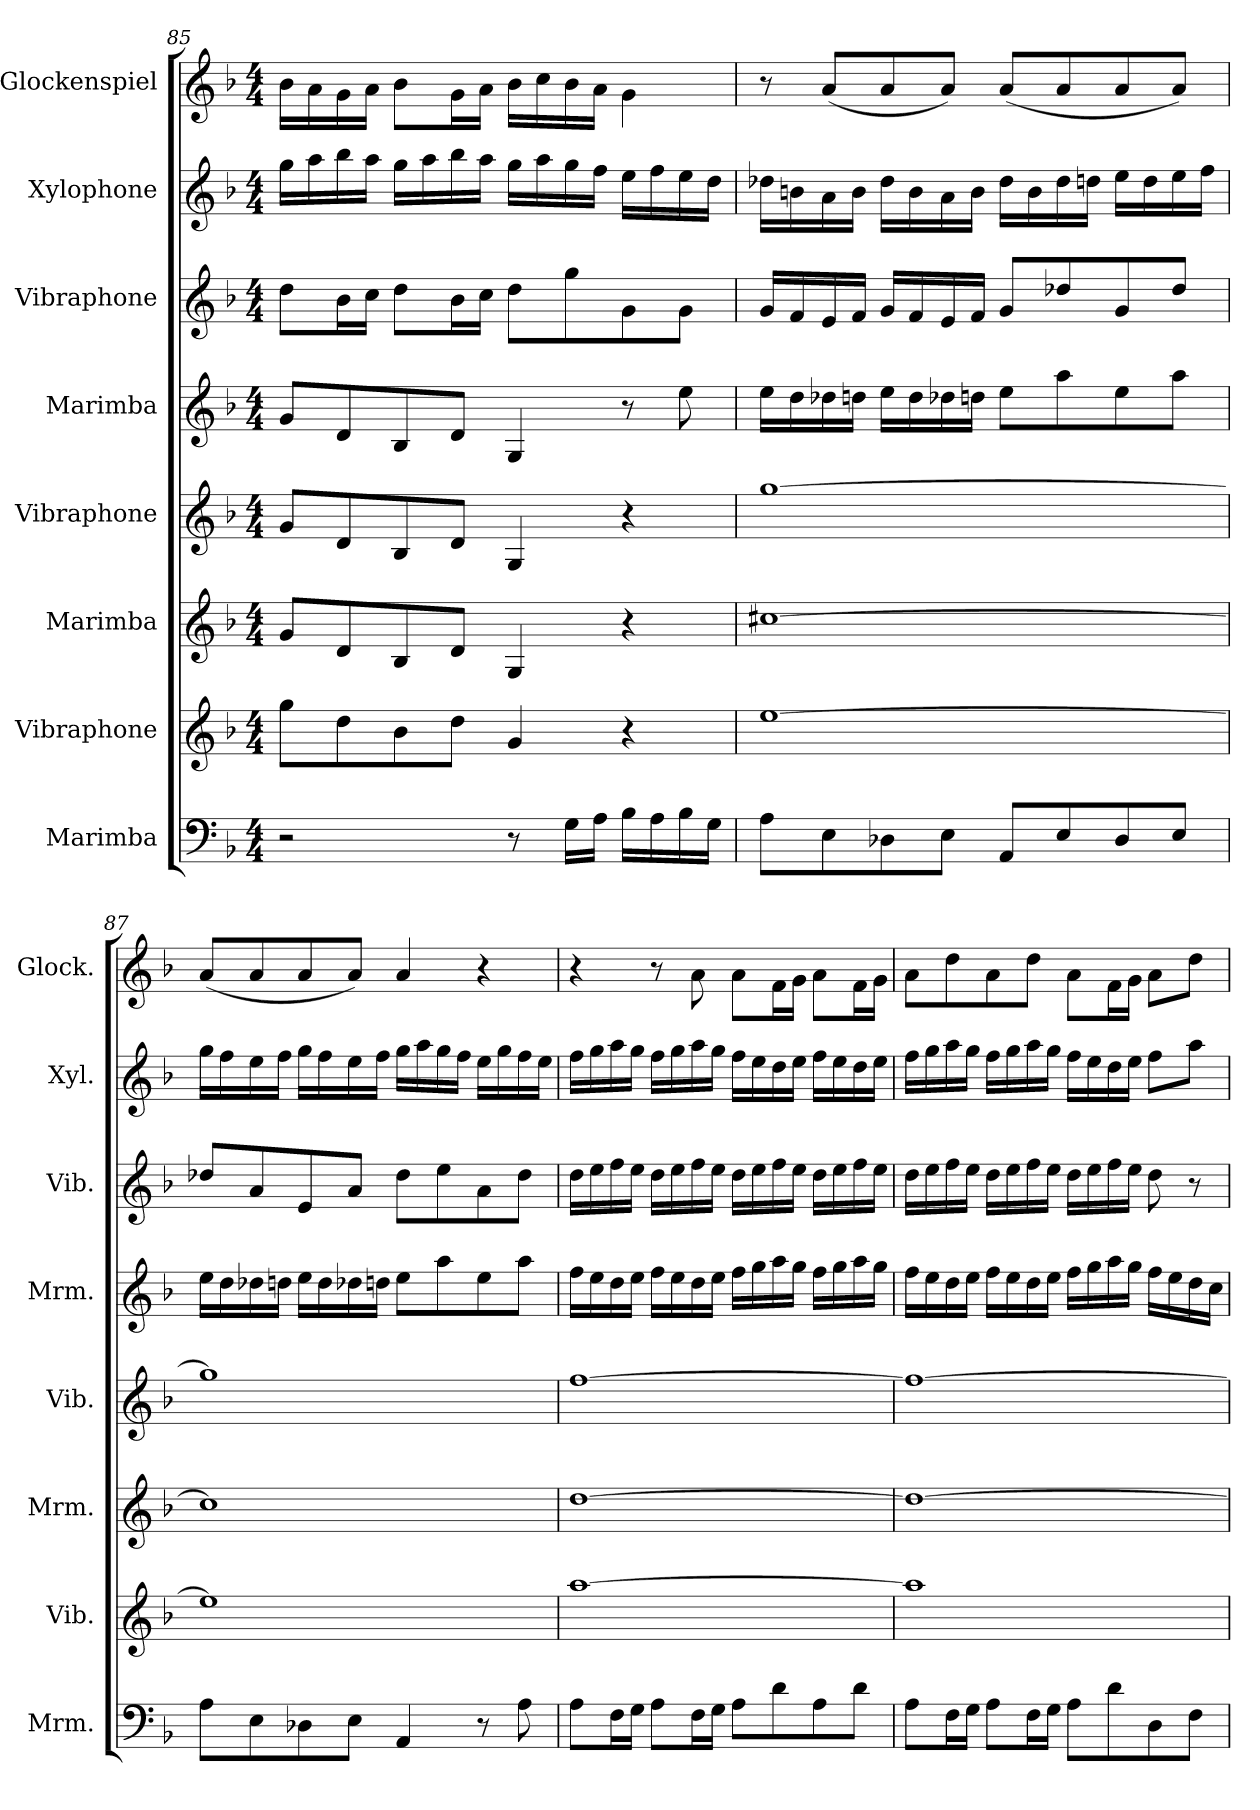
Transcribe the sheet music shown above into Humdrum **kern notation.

**kern	**kern	**kern	**kern	**kern	**kern	**kern	**kern
*part8	*part7	*part6	*part5	*part4	*part3	*part2	*part1
*staff8	*staff7	*staff6	*staff5	*staff4	*staff3	*staff2	*staff1
*I"Marimba	*I"Vibraphone	*I"Marimba	*I"Vibraphone	*I"Marimba	*I"Vibraphone	*I"Xylophone	*I"Glockenspiel
*I'Mrm.	*I'Vib.	*I'Mrm.	*I'Vib.	*I'Mrm.	*I'Vib.	*I'Xyl.	*I'Glock.
*clefF4	*clefG2	*clefG2	*clefG2	*clefG2	*clefG2	*clefG2	*clefG2
*	*	*	*	*	*	*ITrd-7c-12	*ITrd-14c-24
*k[b-]	*k[b-]	*k[b-]	*k[b-]	*k[b-]	*k[b-]	*k[b-]	*k[b-]
*M4/4	*M4/4	*M4/4	*M4/4	*M4/4	*M4/4	*M4/4	*M4/4
=85	=85	=85	=85	=85	=85	=85	=85
2r	8gg\L	8g/L	8g/L	8g/L	8dd\L	16ggg\LL	16bbb-\LL
.	.	.	.	.	.	16aaa\	16aaa\
.	8dd\	8d/	8d/	8d/	16b-\L	16bbb-\	16ggg\
.	.	.	.	.	16cc\JJ	16aaa\JJ	16aaa\JJ
.	8b-\	8B-/	8B-/	8B-/	8dd\L	16ggg\LL	8bbb-\L
.	.	.	.	.	.	16aaa\	.
.	8dd\J	8d/J	8d/J	8d/J	16b-\L	16bbb-\	16ggg\L
.	.	.	.	.	16cc\JJ	16aaa\JJ	16aaa\JJ
8r	4g/	4G/	4G/	4G/	8dd\L	16ggg\LL	16bbb-\LL
.	.	.	.	.	.	16aaa\	16cccc\
16G\LL	.	.	.	.	8gg\	16ggg\	16bbb-\
16A\JJ	.	.	.	.	.	16fff\JJ	16aaa\JJ
16B-\LL	4r	4r	4r	8r	8g\	16eee\LL	4ggg\
16A\	.	.	.	.	.	16fff\	.
16B-\	.	.	.	8ee\	8g\J	16eee\	.
16G\JJ	.	.	.	.	.	16ddd\JJ	.
=86	=86	=86	=86	=86	=86	=86	=86
8A\L	[1ee	[1cc#X	[1gg	16ee\LL	16g/LL	16ddd-X\LL	8r
.	.	.	.	16dd\	16f/	16bbn\	.
8E\	.	.	.	16dd-X\	16e/	16aa\	(<8aaa/L
.	.	.	.	16ddn\JJ	16f/JJ	16bb\JJ	.
8D-X\	.	.	.	16ee\LL	16g/LL	16ddd-\LL	8aaa/
.	.	.	.	16dd\	16f/	16bb\	.
8E\J	.	.	.	16dd-X\	16e/	16aa\	8aaa/J)
.	.	.	.	16ddn\JJ	16f/JJ	16bb\JJ	.
8AA/L	.	.	.	8ee\L	8g/L	16ddd-\LL	(<8aaa/L
.	.	.	.	.	.	16bb\	.
8E/	.	.	.	8aa\	8dd-X/	16ddd-\	8aaa/
.	.	.	.	.	.	16dddn\JJ	.
8D-/	.	.	.	8ee\	8g/	16eee\LL	8aaa/
.	.	.	.	.	.	16ddd\	.
8E/J	.	.	.	8aa\J	8dd-/J	16eee\	8aaa/J)
.	.	.	.	.	.	16fff\JJ	.
!!LO:PB:g=z
=87	=87	=87	=87	=87	=87	=87	=87
8A\L	1ee]	1cc#]	1gg]	16ee\LL	8dd-X/L	16ggg\LL	(<8aaa/L
.	.	.	.	16dd\	.	16fff\	.
8E\	.	.	.	16dd-X\	8a/	16eee\	8aaa/
.	.	.	.	16ddn\JJ	.	16fff\JJ	.
8D-X\	.	.	.	16ee\LL	8e/	16ggg\LL	8aaa/
.	.	.	.	16dd\	.	16fff\	.
8E\J	.	.	.	16dd-X\	8a/J	16eee\	8aaa/J)
.	.	.	.	16ddn\JJ	.	16fff\JJ	.
4AA/	.	.	.	8ee\L	8dd-\L	16ggg\LL	4aaa/
.	.	.	.	.	.	16aaa\	.
.	.	.	.	8aa\	8ee\	16ggg\	.
.	.	.	.	.	.	16fff\JJ	.
8r	.	.	.	8ee\	8a\	16eee\LL	4r
.	.	.	.	.	.	16ggg\	.
8A\	.	.	.	8aa\J	8dd-\J	16fff\	.
.	.	.	.	.	.	16eee\JJ	.
=88	=88	=88	=88	=88	=88	=88	=88
8A\L	[1aa	[1dd	[1ff	16ff\LL	16dd\LL	16fff\LL	4r
.	.	.	.	16ee\	16ee\	16ggg\	.
16F\L	.	.	.	16dd\	16ff\	16aaa\	.
16G\JJ	.	.	.	16ee\JJ	16ee\JJ	16ggg\JJ	.
8A\L	.	.	.	16ff\LL	16dd\LL	16fff\LL	8r
.	.	.	.	16ee\	16ee\	16ggg\	.
16F\L	.	.	.	16dd\	16ff\	16aaa\	8aaa\
16G\JJ	.	.	.	16ee\JJ	16ee\JJ	16ggg\JJ	.
8A\L	.	.	.	16ff\LL	16dd\LL	16fff\LL	8aaa\L
.	.	.	.	16gg\	16ee\	16eee\	.
8d\	.	.	.	16aa\	16ff\	16ddd\	16fff\L
.	.	.	.	16gg\JJ	16ee\JJ	16eee\JJ	16ggg\JJ
8A\	.	.	.	16ff\LL	16dd\LL	16fff\LL	8aaa\L
.	.	.	.	16gg\	16ee\	16eee\	.
8d\J	.	.	.	16aa\	16ff\	16ddd\	16fff\L
.	.	.	.	16gg\JJ	16ee\JJ	16eee\JJ	16ggg\JJ
=89	=89	=89	=89	=89	=89	=89	=89
8A\L	1aa]	1dd_	1ff_	16ff\LL	16dd\LL	16fff\LL	8aaa\L
.	.	.	.	16ee\	16ee\	16ggg\	.
16F\L	.	.	.	16dd\	16ff\	16aaa\	8dddd\
16G\JJ	.	.	.	16ee\JJ	16ee\JJ	16ggg\JJ	.
8A\L	.	.	.	16ff\LL	16dd\LL	16fff\LL	8aaa\
.	.	.	.	16ee\	16ee\	16ggg\	.
16F\L	.	.	.	16dd\	16ff\	16aaa\	8dddd\J
16G\JJ	.	.	.	16ee\JJ	16ee\JJ	16ggg\JJ	.
8A\L	.	.	.	16ff\LL	16dd\LL	16fff\LL	8aaa\L
.	.	.	.	16gg\	16ee\	16eee\	.
8d\	.	.	.	16aa\	16ff\	16ddd\	16fff\L
.	.	.	.	16gg\JJ	16ee\JJ	16eee\JJ	16ggg\JJ
8D\	.	.	.	16ff\LL	8dd\	8fff\L	8aaa\L
.	.	.	.	16ee\	.	.	.
8F\J	.	.	.	16dd\	8r	8aaa\J	8dddd\J
.	.	.	.	16cc\JJ	.	.	.
=	=	=	=	=	=	=	=
*-	*-	*-	*-	*-	*-	*-	*-
